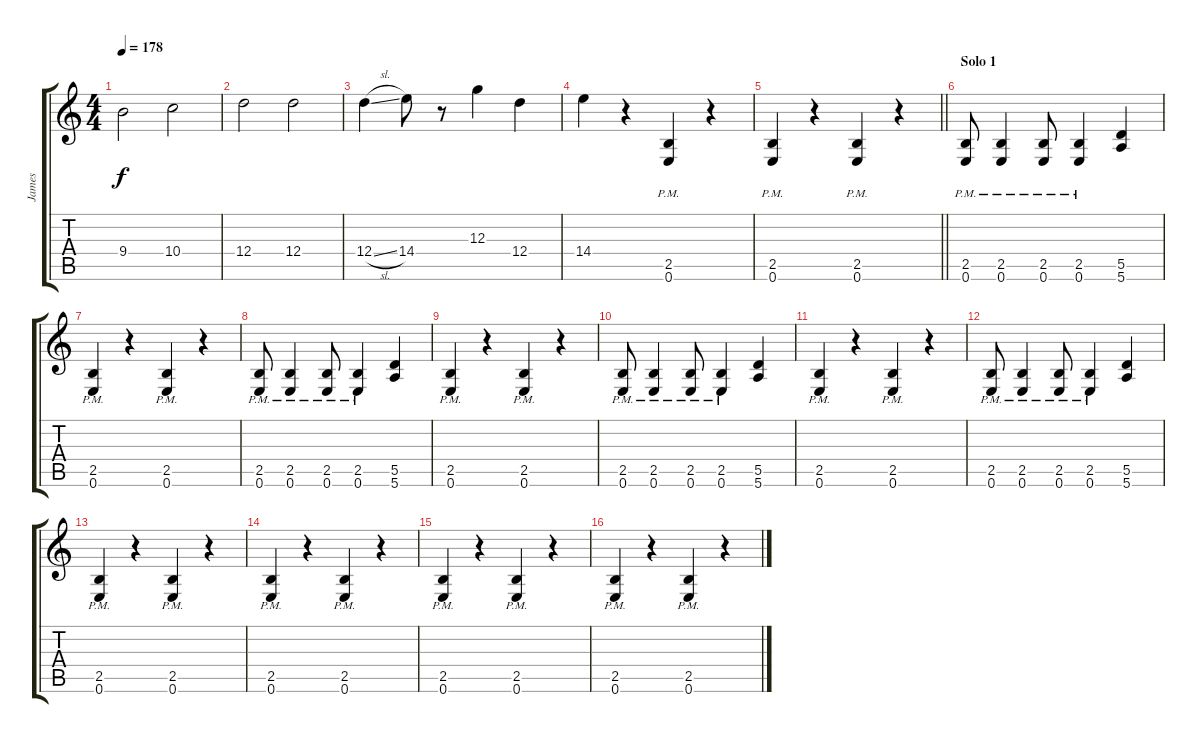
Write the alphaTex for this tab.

\track ("James" "James") {instrument distortionguitar}
\staff {score tabs}
\tuning (E4 B3 G3 D3 A2 E2) {hide}
\ts (4 4)
\tempo 178
\clef g2
\ks c
9.4.2{dy f} 10.4.2 |
12.4.2 12.4.2 |
12.4{sl}.4 14.4.8 r.8 12.3.4 12.4.4 |
14.4.4 r.4 (2.5{pm} 0.6{pm}).4 r.4 |
\barLineRight lightlight
(2.5{pm} 0.6{pm}).4 r.4 (2.5{pm} 0.6{pm}).4 r.4 |
\section ("" "Solo 1")
(2.5{pm} 0.6{pm}).8 (2.5{pm} 0.6{pm}).4 (2.5{pm} 0.6{pm}).8 (2.5{pm} 0.6{pm}).4 (5.5 5.6).4 |
(2.5{pm} 0.6{pm}).4 r.4 (2.5{pm} 0.6{pm}).4 r.4 |
(2.5{pm} 0.6{pm}).8 (2.5{pm} 0.6{pm}).4 (2.5{pm} 0.6{pm}).8 (2.5{pm} 0.6{pm}).4 (5.5 5.6).4 |
(2.5{pm} 0.6{pm}).4 r.4 (2.5{pm} 0.6{pm}).4 r.4 |
(2.5{pm} 0.6{pm}).8 (2.5{pm} 0.6{pm}).4 (2.5{pm} 0.6{pm}).8 (2.5{pm} 0.6{pm}).4 (5.5 5.6).4 |
(2.5{pm} 0.6{pm}).4 r.4 (2.5{pm} 0.6{pm}).4 r.4 |
(2.5{pm} 0.6{pm}).8 (2.5{pm} 0.6{pm}).4 (2.5{pm} 0.6{pm}).8 (2.5{pm} 0.6{pm}).4 (5.5 5.6).4 |
(2.5{pm} 0.6{pm}).4 r.4 (2.5{pm} 0.6{pm}).4 r.4 |
(2.5{pm} 0.6{pm}).4 r.4 (2.5{pm} 0.6{pm}).4 r.4 |
(2.5{pm} 0.6{pm}).4 r.4 (2.5{pm} 0.6{pm}).4 r.4 |
(2.5{pm} 0.6{pm}).4 r.4 (2.5{pm} 0.6{pm}).4 r.4
